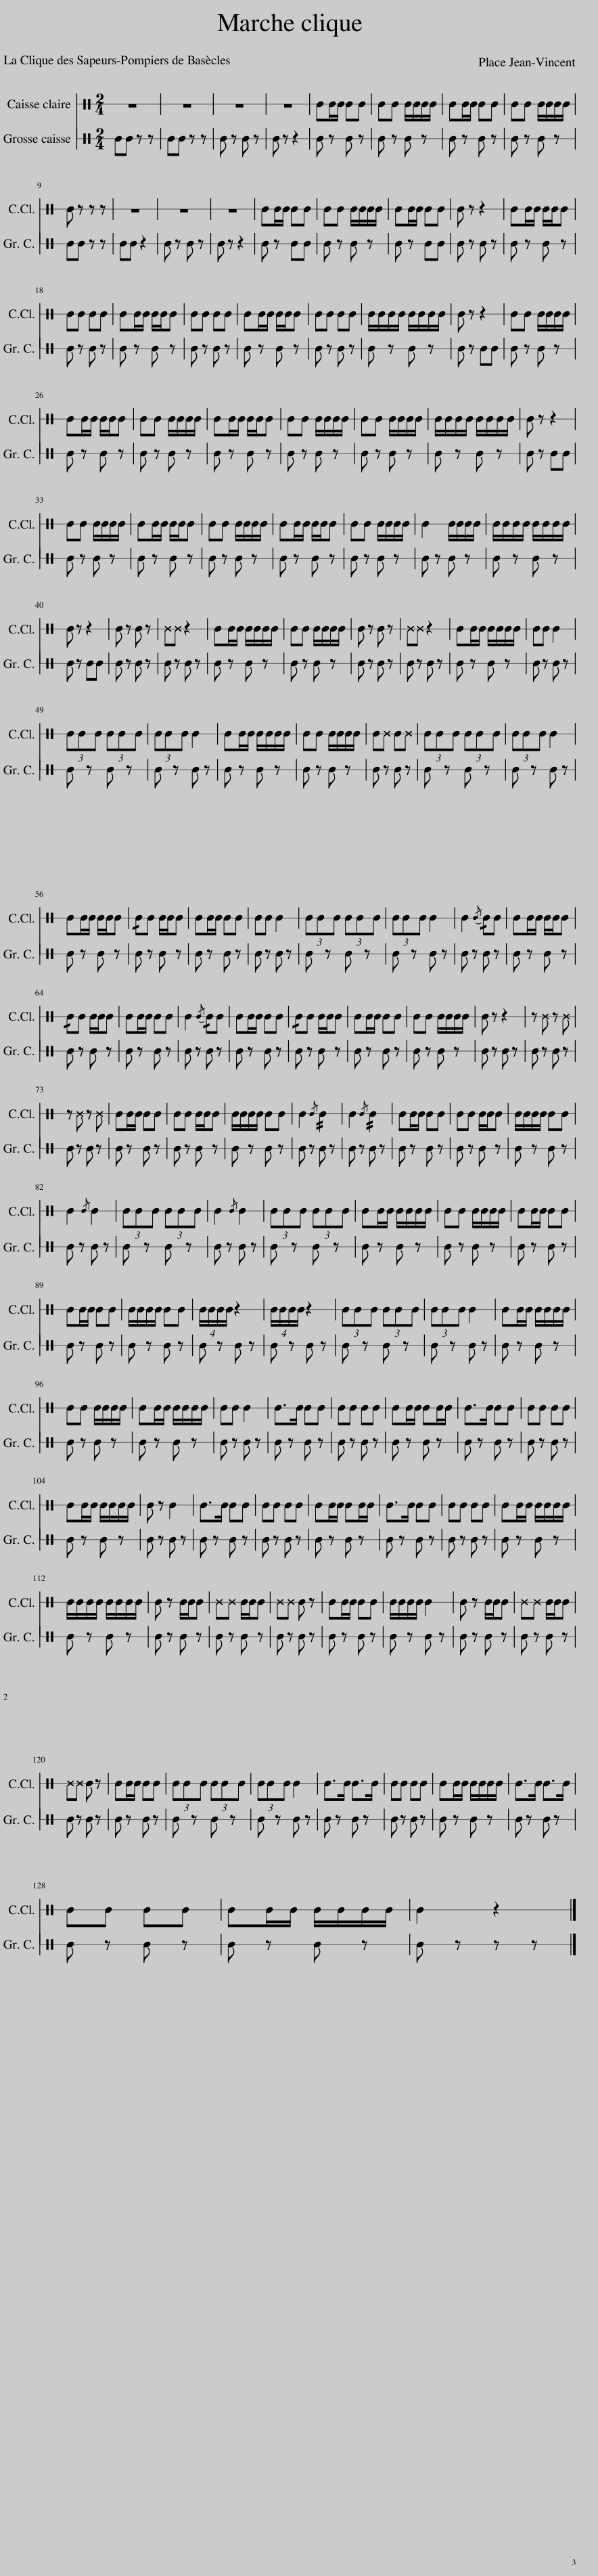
X:1
%%score 1 2
L:1/8
M:2/4
I:linebreak $
K:C
V:1 perc stafflines=1
K:none
V:2 perc stafflines=1
K:none
V:1
 z4 | z4 | z4 | z4 | EE/E/ EE | %5
 EE E/E/E/E/ | EE/E/ EE | EE E/E/E/E/ |$ E z z z | z4 | %10
 z4 | z4 | EE/E/ EE | EE E/E/E/E/ | EE/E/ EE | %15
 E z z2 | EE/E/ E/E/E |$ EE EE | EE/E/ E/E/E | EE EE | %20
 EE/E/ E/E/E | EE EE | E/E/E/E/ E/E/E/E/ | E z z2 | EE E/E/E/E/ |$ %25
 EE/E/ E/E/E | EE E/E/E/E/ | EE/E/ E/E/E | EE E/E/E/E/ | EE E/E/E/E/ | %30
 E/E/E/E/ E/E/E/E/ | E z z2 |$ EE E/E/E/E/ | EE/E/ E/E/E | EE E/E/E/E/ | %35
 EE/E/ E/E/E | EE E/E/E/E/ | E2 E/E/E/E/ | E/E/E/E/ E/E/E/E/ |$ E z z2 | %40
 E z E z | ^E^E z2 | EE/E/ E/E/E/E/ | EE E/E/E/E/ | E z E z | %45
 ^E^E z2 | EE/E/ E/E/E/E/ | EE E2 |$ (3EEE (3EEE | (3EEE E2 | %50
 EE/E/ E/E/E/E/ | EE E/E/E/E/ | E^E E^E | (3EEE (3EEE | (3EEE E2 |$ %55
 EE/E/ E/E/E | !/!EE E/E/E | EE/E/ EE | EE E2 | (3EEE (3EEE | %60
 (3EEE E2 | E2{/E} !/!EE | EE/E/ E/E/E |$ !/!EE E/E/E | EE/E/ EE | %65
 E2{/E} !/!EE | EE/E/ EE | !/!EE E/E/E | EE/E/ EE | EE E/E/E/E/ | %70
 E z z2 | z ^E z ^E |$ z ^E z ^E | EE/E/ EE | EE E/E/E | %75
 E/E/E/E/ EE | E2{/E} !//!E2 | E2{/E} !//!E2 | EE/E/ EE | EE E/E/E | %80
 E/E/E/E/ EE |$ E2{/E} E2 | (3EEE (3EEE | E2{/E} E2 | (3EEE (3EEE | %85
 EE/E/ E/E/E/E/ | EE E/E/E/E/ | EE/E/ EE |$ EE/E/ EE | E/E/E/E/ EE | %90
 E/E/E/E/ z2 | E/E/E/E/ z2 | (3EEE (3EEE | (3EEE E2 | EE/E/ E/E/E/E/ |$ %95
 EE E/E/E/E/ | EE/E/ E/E/E/E/ | EE E2 | E>E EE | EE EE | %100
 EE/E/ EE/E/ | E>E EE | EE EE |$ EE/E/ E/E/E/E/ | E z E2 | %105
 E>E EE | EE EE | EE/E/ EE/E/ | E>E EE | EE EE | %110
 EE/E/ E/E/E/E/ |$ E/E/E/E/ E/E/E/E/ | E z E/E/E | ^E^E E/E/E | ^E^E E z | %115
 EE/E/ EE | E/E/E/E/ E2 | E z E/E/E | ^E^E E/E/E |$ ^E^E E z | %120
 EE/E/ EE | (3EEE (3EEE | (3EEE E2 | E>E E>E | EE EE | %125
 EE/E/ E/E/E/E/ | E>E E>E |$ EE EE | EE/E/ E/E/E/E/ | E2 z2 |] %130
V:2
 EE z z | EE z z | E z E z | E z z2 | E z E z | %5
 E z E z | E z E z | E z E z |$ EE z z | EE z2 | %10
 E z E z | E z z2 | E z EE | E z E z | E z EE | %15
 E z E z | E z E z |$ E z E z | E z E z | E z E z | %20
 E z E z | E z E z | E z E z | E z EE | E z E z |$ %25
 E z E z | E z E z | E z E z | E z E z | E z E z | %30
 E z E z | E z EE |$ E z E z | E z E z | E z E z | %35
 E z E z | E z E z | E z E z | E z E z |$ E z EE | %40
 E z E z | E z E z | E z E z | E z E z | E z E z | %45
 E z E z | E z E z | E z E z |$ E z E z | E z E z | %50
 E z E z | E z E z | E z E z | E z E z | E z E z |$ %55
 E z E z | E z E z | E z E z | E z E z | E z E z | %60
 E z E z | E z E z | E z E z |$ E z E z | E z E z | %65
 E z E z | E z E z | E z E z | E z E z | E z E z | %70
 E z E z | E z E z |$ E z E z | E z E z | E z E z | %75
 E z E z | E z E z | E z E z | E z E z | E z E z | %80
 E z E z |$ E z E z | E z E z | E z E z | E z E z | %85
 E z E z | E z E z | E z E z |$ E z E z | E z E z | %90
 E z E z | E z E z | E z E z | E z E z | E z E z |$ %95
 E z E z | E z E z | E z E z | E z E z | E z E z | %100
 E z E z | E z E z | E z E z |$ E z E z | E z E z | %105
 E z E z | E z E z | E z E z | E z E z | E z E z | %110
 E z E z |$ E z E z | E z E z | E z E z | E z E z | %115
 E z E z | E z E z | E z E z | E z E z |$ E z E z | %120
 E z E z | E z E z | E z E z | E z E z | E z E z | %125
 E z E z | E z E z |$ E z E z | E z E z | E z z z |] %130
